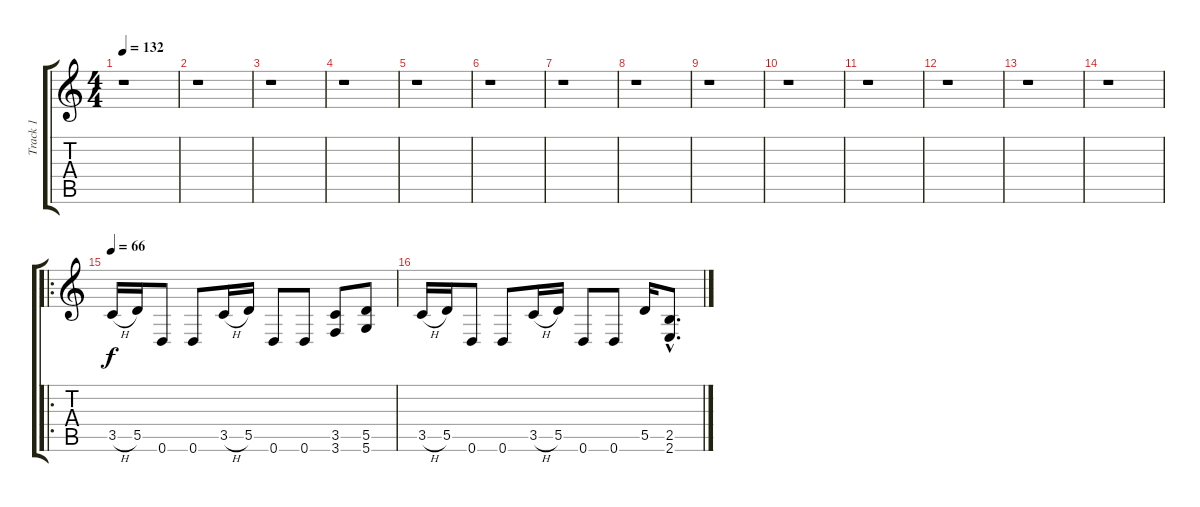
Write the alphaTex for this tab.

\track ("Track 1" "Track 1") {instrument overdrivenguitar}
\staff {score tabs}
\tuning (E4 B3 G3 D3 A2 D2) {hide}
\ts (4 4)
\tempo 132
\clef g2
\ks c
r.1{dy f} |
r.1 |
r.1 |
r.1 |
r.1 |
r.1 |
r.1 |
r.1 |
r.1 |
r.1 |
r.1 |
r.1 |
r.1 |
r.1 |
\ro
\tempo 66
3.5{h}.16 5.5.16 0.6.8 0.6.8 3.5{h}.16 5.5.16 0.6.8 0.6.8 (3.5 3.6).8 (5.5 5.6).8 |
3.5{h}.16 5.5.16 0.6.8 0.6.8 3.5{h}.16 5.5.16 0.6.8 0.6.8 5.5.16 (2.5{hac} 2.6{hac}).8{d}
